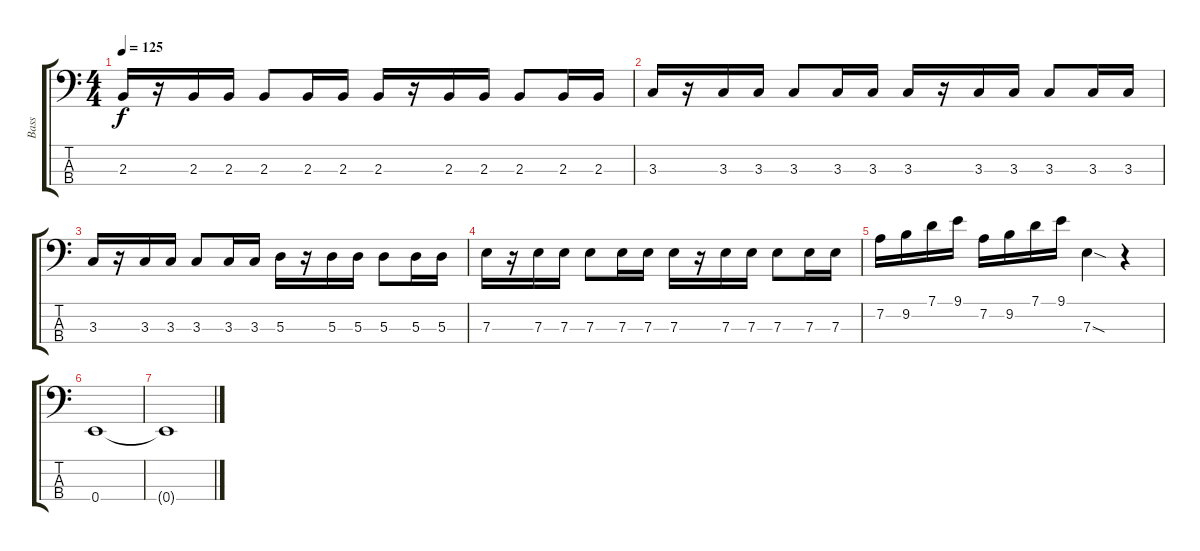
\track ("Bass" "Bass") {instrument electricbassfinger}
\staff {score tabs}
\tuning (G2 D2 A1 E1) {hide}
\ts (4 4)
\tempo 125
\clef f4
\ks c
2.3.16{dy f} r.16 2.3.16 2.3.16 2.3.8 2.3.16 2.3.16 2.3.16 r.16 2.3.16 2.3.16 2.3.8 2.3.16 2.3.16 |
3.3.16 r.16 3.3.16 3.3.16 3.3.8 3.3.16 3.3.16 3.3.16 r.16 3.3.16 3.3.16 3.3.8 3.3.16 3.3.16 |
3.3.16 r.16 3.3.16 3.3.16 3.3.8 3.3.16 3.3.16 5.3.16 r.16 5.3.16 5.3.16 5.3.8 5.3.16 5.3.16 |
7.3.16 r.16 7.3.16 7.3.16 7.3.8 7.3.16 7.3.16 7.3.16 r.16 7.3.16 7.3.16 7.3.8 7.3.16 7.3.16 |
7.2.16 9.2.16 7.1.16 9.1.16 7.2.16 9.2.16 7.1.16 9.1.16 7.3{sod}.4 r.4 |
0.4.1 |
0.4{t}.1
